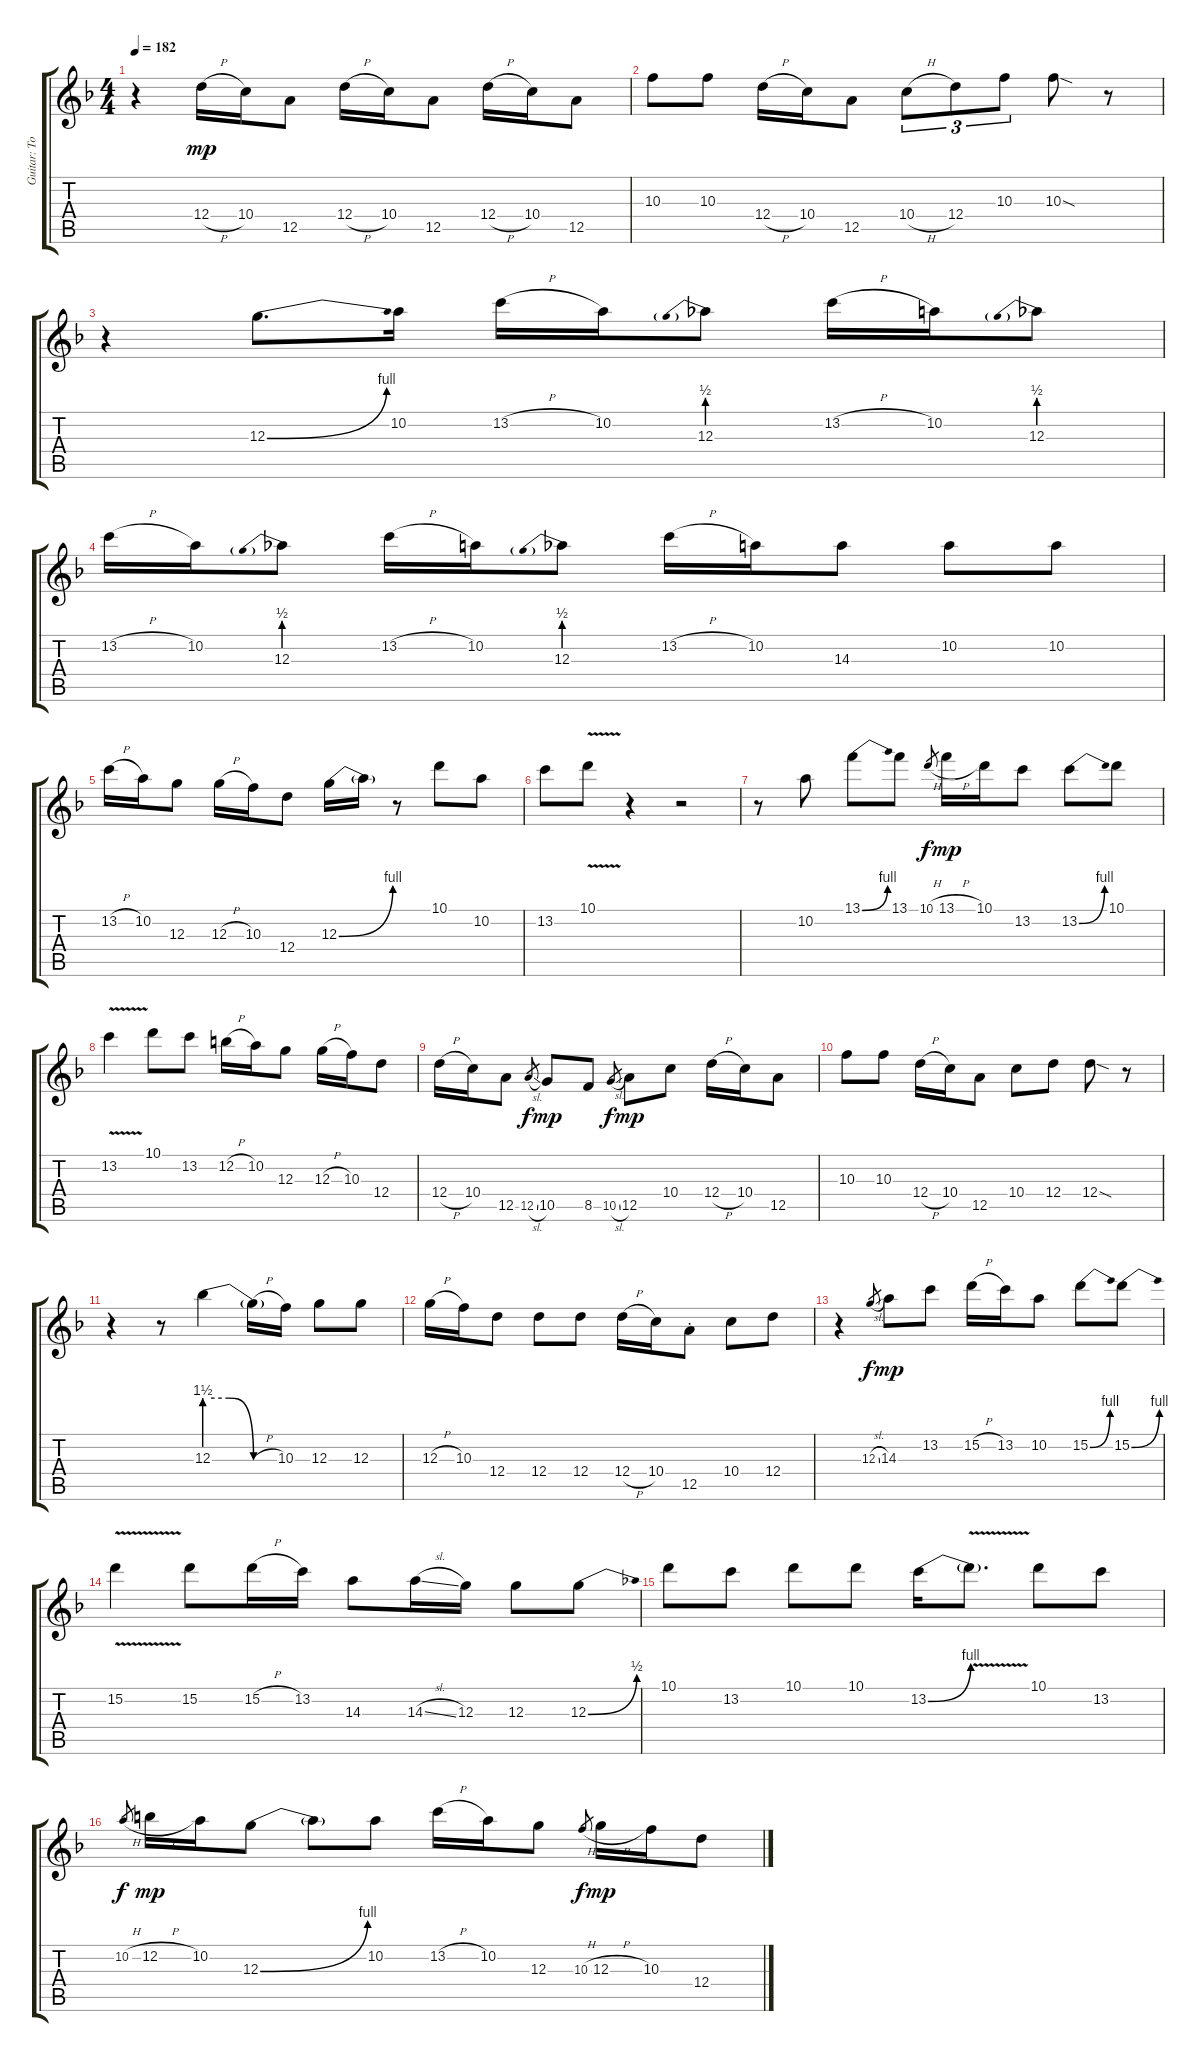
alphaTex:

\track ("Guitar: Tony" "Guitar: To") {instrument distortionguitar}
\staff {score tabs}
\tuning (E4 B3 G3 D3 A2 E2) {hide}
\ts (4 4)
\tempo 182
\clef g2
\ks f
r.4{dy mp} 12.4{h}.16 10.4.16 12.5.8 12.4{h}.16 10.4.16 12.5.8 12.4{h}.16 10.4.16 12.5.8 |
10.3.8 10.3.8 12.4{h}.16 10.4.16 12.5.8 10.4{h}.8{tu (3 2)} 12.4.8{tu (3 2)} 10.3.8{tu (3 2)} 10.3{sod}.8 r.8 |
r.4 12.3{be (bend 0 0 60 4)}.8{d} 10.2.16 13.2{h}.16 10.2.16 12.3{be (prebend 0 2 60 2)}.8 13.2{h}.16 10.2.16 12.3{be (prebend 0 2 60 2)}.8 |
13.2{h}.16 10.2.16 12.3{be (prebend 0 2 60 2)}.8 13.2{h}.16 10.2.16 12.3{be (prebend 0 2 60 2)}.8 13.2{h}.16 10.2.16 14.3.8 10.2.8 10.2.8 |
13.2{h}.16 10.2.16 12.3.8 12.3{h}.16 10.3.16 12.4.8 12.3{be (bend 0 0 60 4)}.16 12.3{t}.16 r.8 10.1.8 10.2.8 |
13.2.8 10.1{v}.8 r.4 r.2 |
r.8 10.2.8 13.1{be (bend 0 0 60 4)}.8 13.1.8 10.1{h}.8{gr dy f} 13.1{h}.16{dy mp} 10.1.16 13.2.8 13.2{be (bend 0 0 60 4)}.8 10.1.8 |
13.2{v}.4 10.1.8 13.2.8 12.2{h}.16 10.2.16 12.3.8 12.3{h}.16 10.3.16 12.4.8 |
12.4{h}.16 10.4.16 12.5.8 12.5{sl}.8{gr dy f} 10.5.8{dy mp} 8.5.8 10.5{sl}.8{gr dy f} 12.5.8{dy mp} 10.4.8 12.4{h}.16 10.4.16 12.5.8 |
10.3.8 10.3.8 12.4{h}.16 10.4.16 12.5.8 10.4.8 12.4.8 12.4{sod}.8 r.8 |
r.4 r.8 12.3{be (custom 0 6 20 6 40 0 60 0)}.4 12.3{h t}.16 10.3.16 12.3.8 12.3.8 |
12.3{h}.16 10.3.16 12.4.8 12.4.8 12.4.8 12.4{h}.16 10.4.16 12.5{st}.8 10.4.8 12.4.8 |
r.4 12.3{sl}.8{gr dy f} 14.3.8{dy mp} 13.2.8 15.2{h}.16 13.2.16 10.2.8 15.2{be (bend 0 0 60 4)}.8 15.2{be (bend 0 0 60 4)}.8 |
15.2{v}.4 15.2.8 15.2{h}.16 13.2.16 14.3.8 14.3{sl}.16 12.3.16 12.3.8 12.3{be (bend 0 0 60 2)}.8 |
10.1.8 13.2.8 10.1.8 10.1.8 13.2{be (bend 0 0 60 4)}.16 13.2{v t}.8{d} 10.1.8 13.2.8 |
10.2{h}.8{gr dy f} 12.2{h}.16{dy mp} 10.2.16 12.3{be (bend 0 0 60 4)}.8 12.3{t}.8 10.2.8 13.2{h}.16 10.2.16 12.3.8 10.3{h}.8{gr dy f} 12.3{h}.16{dy mp} 10.3.16 12.4.8
